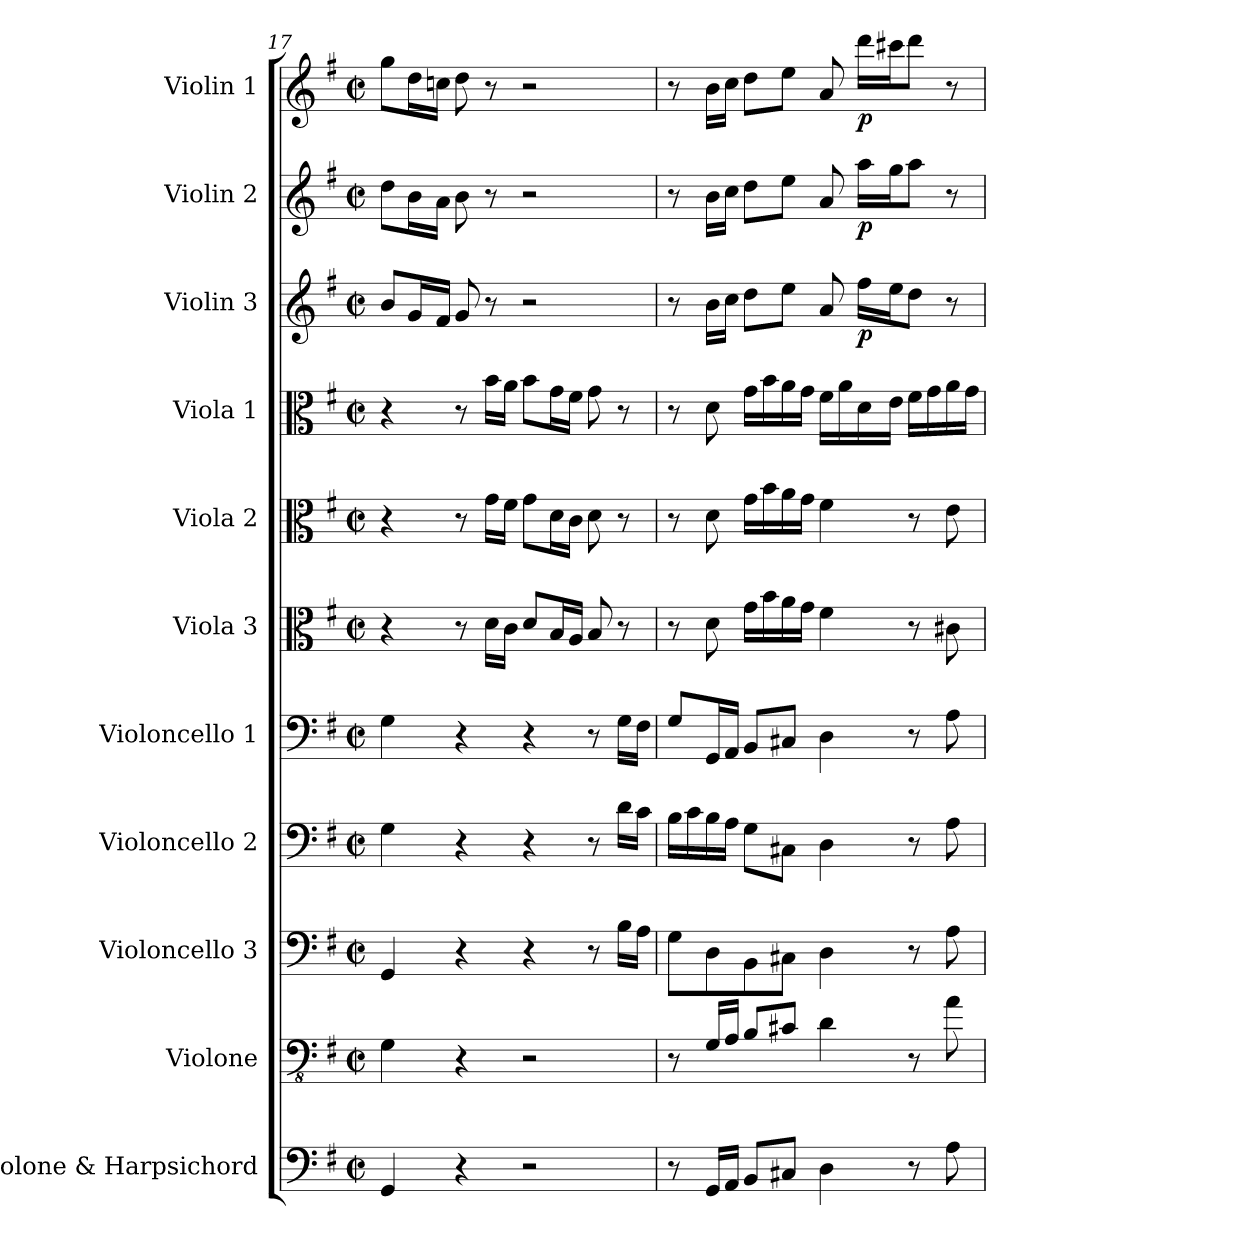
**kern	**kern	**kern	**kern	**kern	**kern	**kern	**kern	**kern	**dynam	**kern	**dynam	**kern	**dynam
*part11	*part10	*part9	*part8	*part7	*part6	*part5	*part4	*part3	*part3	*part2	*part2	*part1	*part1
*staff11	*staff10	*staff9	*staff8	*staff7	*staff6	*staff5	*staff4	*staff3	*staff3	*staff2	*staff2	*staff1	*staff1
*I"Violone &amp; Harpsichord	*I"Violone	*I"Violoncello 3	*I"Violoncello 2	*I"Violoncello 1	*I"Viola 3	*I"Viola 2	*I"Viola 1	*I"Violin 3	*	*I"Violin 2	*	*I"Violin 1	*
*I'Vne. &amp; Hch.	*I'Vne.	*I'Vc. 3	*I'Vc. 2	*I'Vc. 1	*I'Vla. 3	*I'Vla. 2	*I'Vla. 1	*I'Vln. 3	*	*I'Vln. 2	*	*I'Vln. 1	*
*clefF4	*clefFv4	*clefF4	*clefF4	*clefF4	*clefC3	*clefC3	*clefC3	*clefG2	*	*clefG2	*	*clefG2	*
*	*ITrd7c12	*	*	*	*	*	*	*	*	*	*	*	*
*k[f#]	*k[f#]	*k[f#]	*k[f#]	*k[f#]	*k[f#]	*k[f#]	*k[f#]	*k[f#]	*	*k[f#]	*	*k[f#]	*
*M4/4	*M4/4	*M4/4	*M4/4	*M4/4	*M4/4	*M4/4	*M4/4	*M4/4	*	*M4/4	*	*M4/4	*
*met(c|)	*met(c|)	*met(c|)	*met(c|)	*met(c|)	*met(c|)	*met(c|)	*met(c|)	*met(c|)	*	*met(c|)	*	*met(c|)	*
=17	=17	=17	=17	=17	=17	=17	=17	=17	=17	=17	=17	=17	=17
4GG/	4GGG	4GG/	4G\	4G\	4r	4r	4r	8b/L	.	8dd\L	.	8gg\L	.
.	.	.	.	.	.	.	.	16g/L	.	16b\L	.	16dd\L	.
.	.	.	.	.	.	.	.	16f#/JJ	.	16a\JJ	.	16ccn\JJ	.
4r	4r	4r	4r	4r	8r	8r	8r	8g/	.	8b\	.	8dd\	.
.	.	.	.	.	16d\LL	16g\LL	16b\LL	8r	.	8r	.	8r	.
.	.	.	.	.	16c\JJ	16f#\JJ	16a\JJ	.	.	.	.	.	.
2r	2r	4r	4r	4r	8d/L	8g\L	8b\L	2r	.	2r	.	2r	.
.	.	.	.	.	16B/L	16d\L	16g\L	.	.	.	.	.	.
.	.	.	.	.	16A/JJ	16c\JJ	16f#\JJ	.	.	.	.	.	.
.	.	8r	8r	8r	8B/	8d\	8g\	.	.	.	.	.	.
.	.	16B\LL	16d\LL	16G\LL	8r	8r	8r	.	.	.	.	.	.
.	.	16A\JJ	16c\JJ	16F#\JJ	.	.	.	.	.	.	.	.	.
!!LO:LB:g=z
=18	=18	=18	=18	=18	=18	=18	=18	=18	=18	=18	=18	=18	=18
8r	8r	8G\L	16B\LL	8G/L	8r	8r	8r	8r	.	8r	.	8r	.
.	.	.	16c\	.	.	.	.	.	.	.	.	.	.
16GG/LL	16GGG/LL	8D\	16B\	16GG/L	8d\	8d\	8d\	16b\LL	.	16b\LL	.	16b\LL	.
16AA/JJ	16AAA/JJ	.	16A\JJ	16AA/JJ	.	.	.	16cc\JJ	.	16cc\JJ	.	16cc\JJ	.
8BB/L	8BBB/L	8BB\	8G\L	8BB/L	16g\LL	16g\LL	16g\LL	8dd\L	.	8dd\L	.	8dd\L	.
.	.	.	.	.	16b\	16b\	16b\	.	.	.	.	.	.
8C#X/J	8CC#X/J	8C#X\J	8C#X\J	8C#X/J	16a\	16a\	16a\	8ee\J	.	8ee\J	.	8ee\J	.
.	.	.	.	.	16g\JJ	16g\JJ	16g\JJ	.	.	.	.	.	.
4D\	4DD	4D\	4D\	4D\	4f#\	4f#\	16f#\LL	8a/	.	8a/	.	8a/	.
.	.	.	.	.	.	.	16a\	.	.	.	.	.	.
!	!	!	!	!	!	!	!	!	!LO:DY:b	!	!LO:DY:b	!	!LO:DY:b
.	.	.	.	.	.	.	16d\	16ff#\LL	p	16aa\LL	p	16ddd\LL	p
.	.	.	.	.	.	.	16e\JJ	16ee\J	.	16gg\J	.	16ccc#X\J	.
8r	8r	8r	8r	8r	8r	8r	16f#\LL	8dd\J	.	8aa\J	.	8ddd\J	.
.	.	.	.	.	.	.	16g\	.	.	.	.	.	.
8A\	8AA	8A\	8A\	8A\	8c#X\	8e\	16a\	8r	.	8r	.	8r	.
.	.	.	.	.	.	.	16g\JJ	.	.	.	.	.	.
=	=	=	=	=	=	=	=	=	=	=	=	=	=
*-	*-	*-	*-	*-	*-	*-	*-	*-	*-	*-	*-	*-	*-
